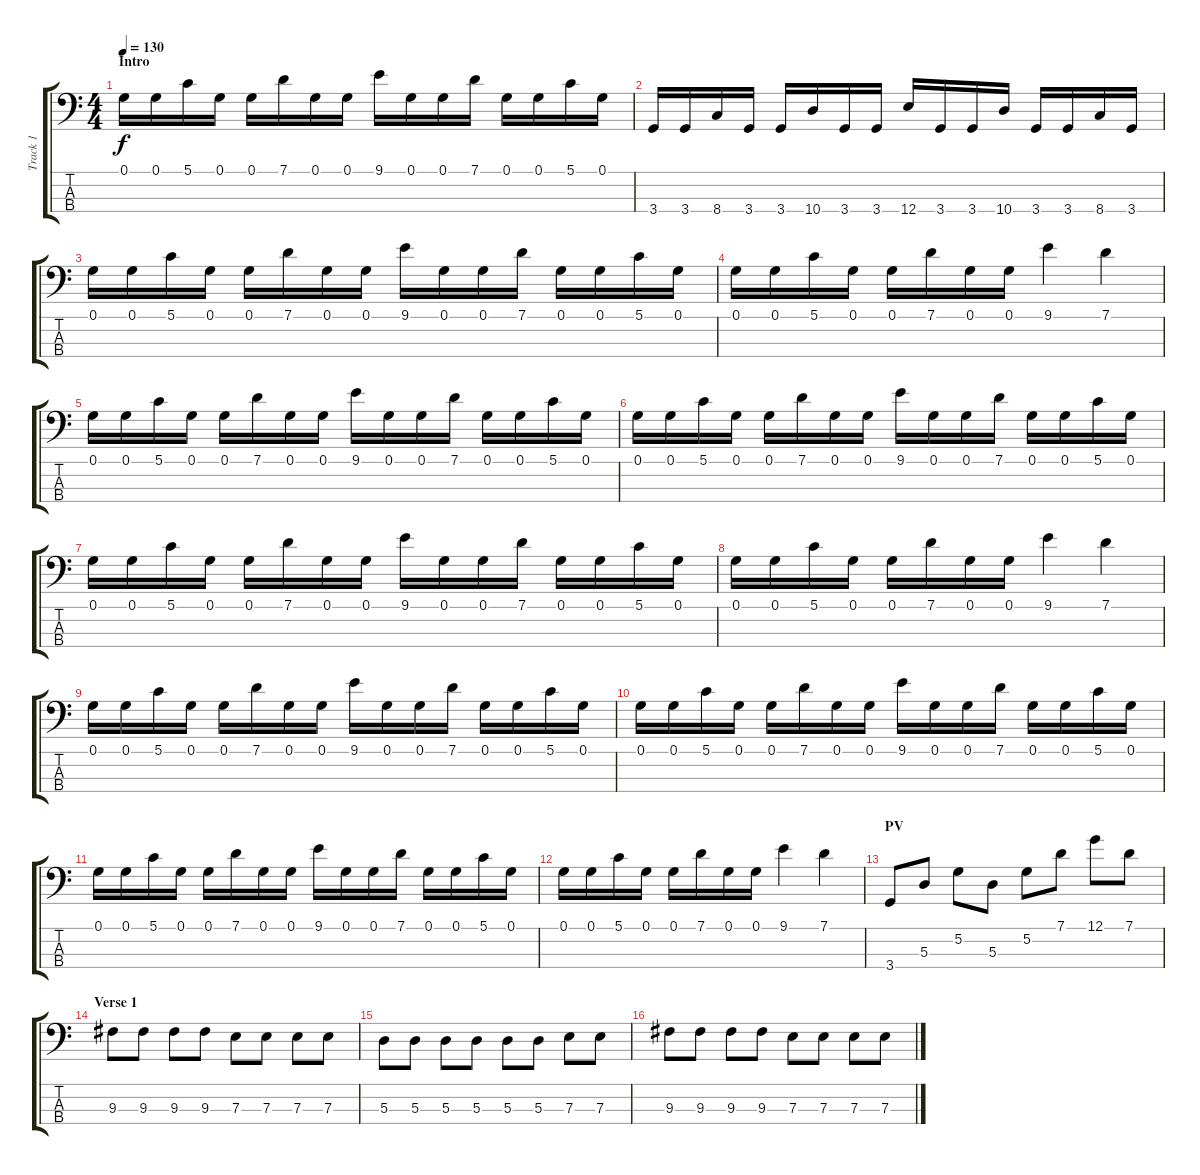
\track ("Track 1" "Track 1") {instrument electricbasspick}
\staff {score tabs}
\tuning (G2 D2 A1 E1) {hide}
\ts (4 4)
\section ("" "Intro")
\tempo 130
\clef f4
\ks c
0.1.16{dy f instrument electricbasspick} 0.1.16 5.1.16 0.1.16 0.1.16 7.1.16 0.1.16 0.1.16 9.1.16 0.1.16 0.1.16 7.1.16 0.1.16 0.1.16 5.1.16 0.1.16 |
3.4.16 3.4.16 8.4.16 3.4.16 3.4.16 10.4.16 3.4.16 3.4.16 12.4.16 3.4.16 3.4.16 10.4.16 3.4.16 3.4.16 8.4.16 3.4.16 |
0.1.16 0.1.16 5.1.16 0.1.16 0.1.16 7.1.16 0.1.16 0.1.16 9.1.16 0.1.16 0.1.16 7.1.16 0.1.16 0.1.16 5.1.16 0.1.16 |
0.1.16 0.1.16 5.1.16 0.1.16 0.1.16 7.1.16 0.1.16 0.1.16 9.1.4 7.1.4 |
0.1.16 0.1.16 5.1.16 0.1.16 0.1.16 7.1.16 0.1.16 0.1.16 9.1.16 0.1.16 0.1.16 7.1.16 0.1.16 0.1.16 5.1.16 0.1.16 |
0.1.16 0.1.16 5.1.16 0.1.16 0.1.16 7.1.16 0.1.16 0.1.16 9.1.16 0.1.16 0.1.16 7.1.16 0.1.16 0.1.16 5.1.16 0.1.16 |
0.1.16 0.1.16 5.1.16 0.1.16 0.1.16 7.1.16 0.1.16 0.1.16 9.1.16 0.1.16 0.1.16 7.1.16 0.1.16 0.1.16 5.1.16 0.1.16 |
0.1.16 0.1.16 5.1.16 0.1.16 0.1.16 7.1.16 0.1.16 0.1.16 9.1.4 7.1.4 |
0.1.16 0.1.16 5.1.16 0.1.16 0.1.16 7.1.16 0.1.16 0.1.16 9.1.16 0.1.16 0.1.16 7.1.16 0.1.16 0.1.16 5.1.16 0.1.16 |
0.1.16 0.1.16 5.1.16 0.1.16 0.1.16 7.1.16 0.1.16 0.1.16 9.1.16 0.1.16 0.1.16 7.1.16 0.1.16 0.1.16 5.1.16 0.1.16 |
0.1.16 0.1.16 5.1.16 0.1.16 0.1.16 7.1.16 0.1.16 0.1.16 9.1.16 0.1.16 0.1.16 7.1.16 0.1.16 0.1.16 5.1.16 0.1.16 |
0.1.16 0.1.16 5.1.16 0.1.16 0.1.16 7.1.16 0.1.16 0.1.16 9.1.4 7.1.4 |
\section ("" "PV")
3.4.8 5.3.8 5.2.8 5.3.8 5.2.8 7.1.8 12.1.8 7.1.8 |
\section ("" "Verse 1")
9.3.8 9.3.8 9.3.8 9.3.8 7.3.8 7.3.8 7.3.8 7.3.8 |
5.3.8 5.3.8 5.3.8 5.3.8 5.3.8 5.3.8 7.3.8 7.3.8 |
9.3.8 9.3.8 9.3.8 9.3.8 7.3.8 7.3.8 7.3.8 7.3.8
